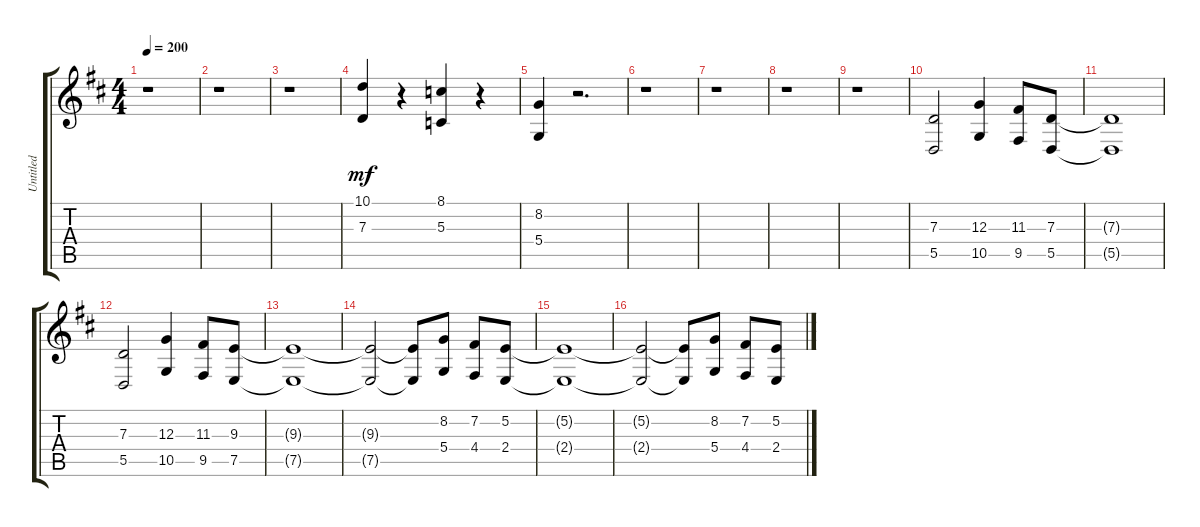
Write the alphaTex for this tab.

\track ("Untitled" "Untitled") {instrument trombone}
\staff {score tabs}
\tuning (E4 B3 G3 D3 A2 E2) {hide}
\ts (4 4)
\tempo 200
\clef g2
\ks d
r.1{dy mf} |
r.1 |
r.1 |
(10.1 7.3).4 r.4 (8.1 5.3).4 r.4 |
(8.2 5.4).4 r.2{d} |
r.1 |
r.1 |
r.1 |
r.1 |
(7.3 5.5).2 (12.3 10.5).4 (11.3 9.5).8 (7.3 5.5).8 |
(7.3{t} 5.5{t}).1 |
(7.3 5.5).2 (12.3 10.5).4 (11.3 9.5).8 (9.3 7.5).8 |
(9.3{t} 7.5{t}).1 |
(9.3{t} 7.5{t}).2 (9.3{t} 7.5{t}).8 (8.2 5.4).8 (7.2 4.4).8 (5.2 2.4).8 |
(5.2{t} 2.4{t}).1 |
(5.2{t} 2.4{t}).2 (5.2{t} 2.4{t}).8 (8.2 5.4).8 (7.2 4.4).8 (5.2 2.4).8
